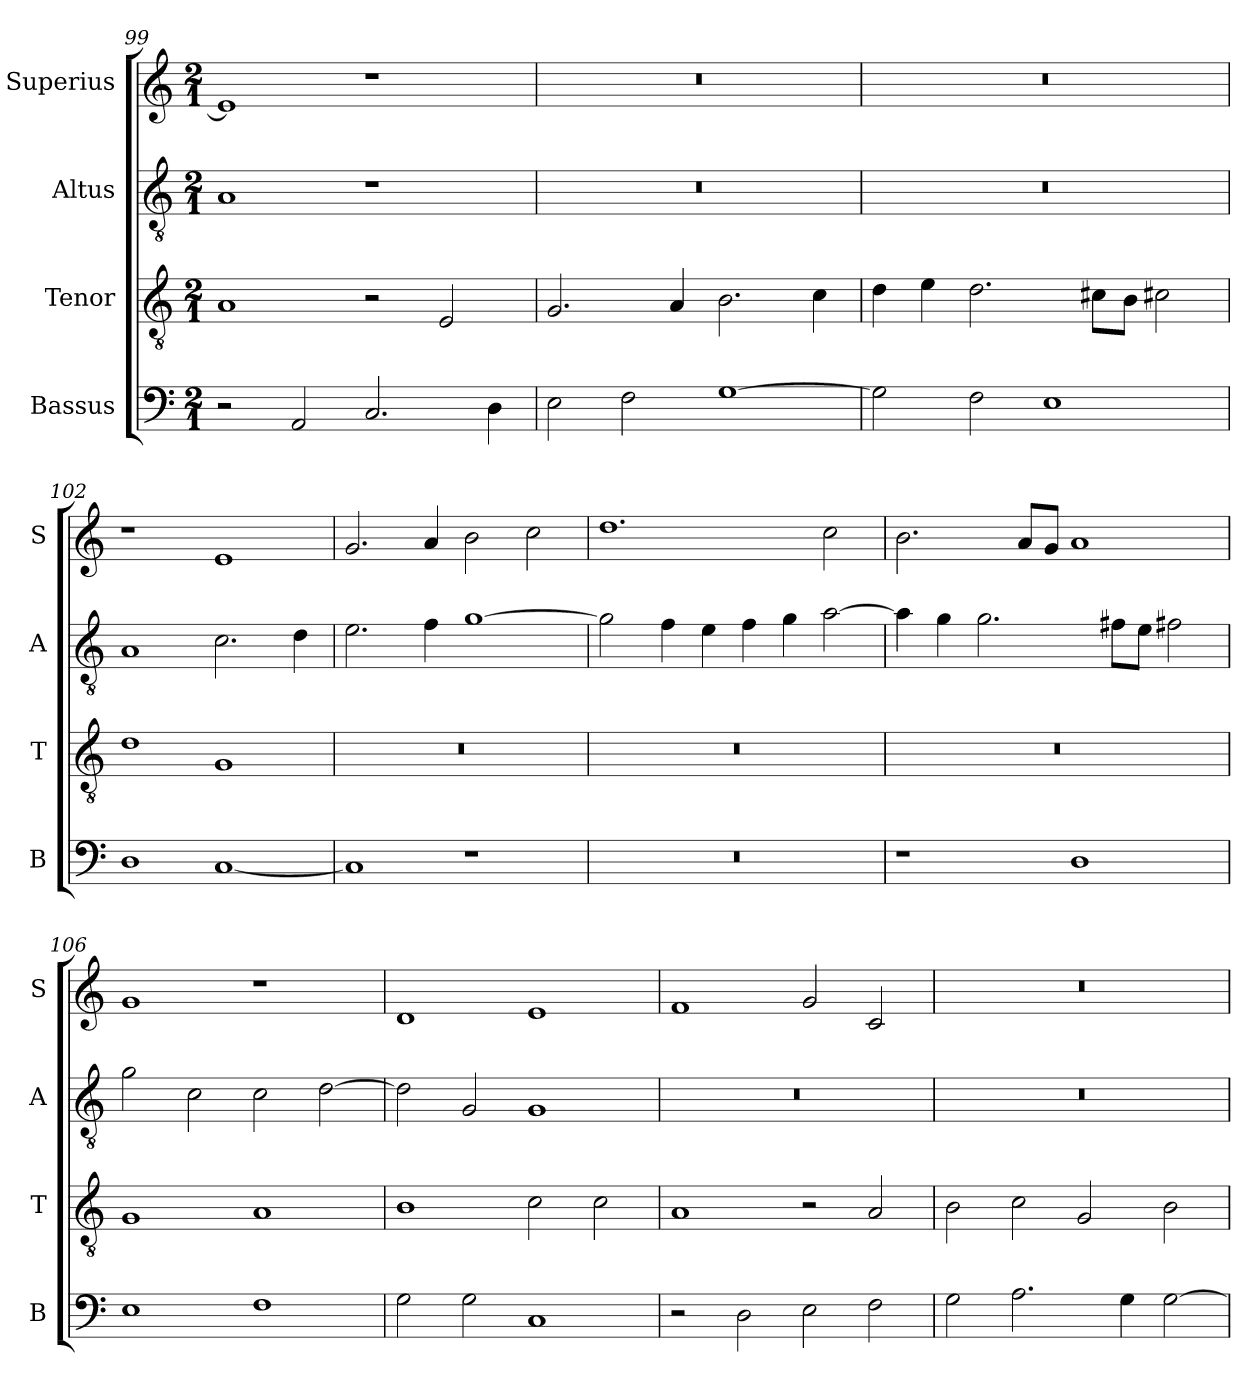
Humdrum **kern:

**kern	**kern	**kern	**kern
*part4	*part3	*part2	*part1
*staff4	*staff3	*staff2	*staff1
*I"Bassus	*I"Tenor	*I"Altus	*I"Superius
*I'B	*I'T	*I'A	*I'S
*clefF4	*clefGv2	*clefGv2	*clefG2
*k[]	*k[]	*k[]	*k[]
*C:	*C:	*C:	*C:
*M2/1	*M2/1	*M2/1	*M2/1
=99	=99	=99	=99
2r	1A	1A	1e]
2AA	.	.	.
2.C	2r	1r	1r
.	2E	.	.
4D	.	.	.
=100	=100	=100	=100
2E	2.G	0r	0r
2F	.	.	.
.	4A	.	.
[1G	2.B	.	.
.	4c	.	.
=101	=101	=101	=101
2G]	4d	0r	0r
.	4e	.	.
2F	2.d	.	.
1E	.	.	.
.	8c#XL	.	.
.	8BJ	.	.
.	2c#X	.	.
=102	=102	=102	=102
1D	1d	1A	1r
[1C	1G	2.c	1e
.	.	4d	.
=103	=103	=103	=103
1C]	0r	2.e	2.g
.	.	4f	4a
1r	.	[1g	2b
.	.	.	2cc
=104	=104	=104	=104
0r	0r	2g]	1.dd
.	.	4f	.
.	.	4e	.
.	.	4f	.
.	.	4g	.
.	.	[2a	2cc
=105	=105	=105	=105
1r	0r	4a]	2.b
.	.	4g	.
.	.	2.g	.
.	.	.	8aL
.	.	.	8gJ
1D	.	.	1a
.	.	8f#XL	.
.	.	8eJ	.
.	.	2f#X	.
=106	=106	=106	=106
1E	1G	2g	1g
.	.	2c	.
1F	1A	2c	1r
.	.	[2d	.
=107	=107	=107	=107
2G	1B	2d]	1d
2G	.	2G	.
1C	2c	1G	1e
.	2c	.	.
=108	=108	=108	=108
2r	1A	0r	1f
2D	.	.	.
2E	2r	.	2g
2F	2A	.	2c
=109	=109	=109	=109
2G	2B	0r	0r
2.A	2c	.	.
.	2G	.	.
4G	.	.	.
[2G	2B	.	.
=	=	=	=
*-	*-	*-	*-
